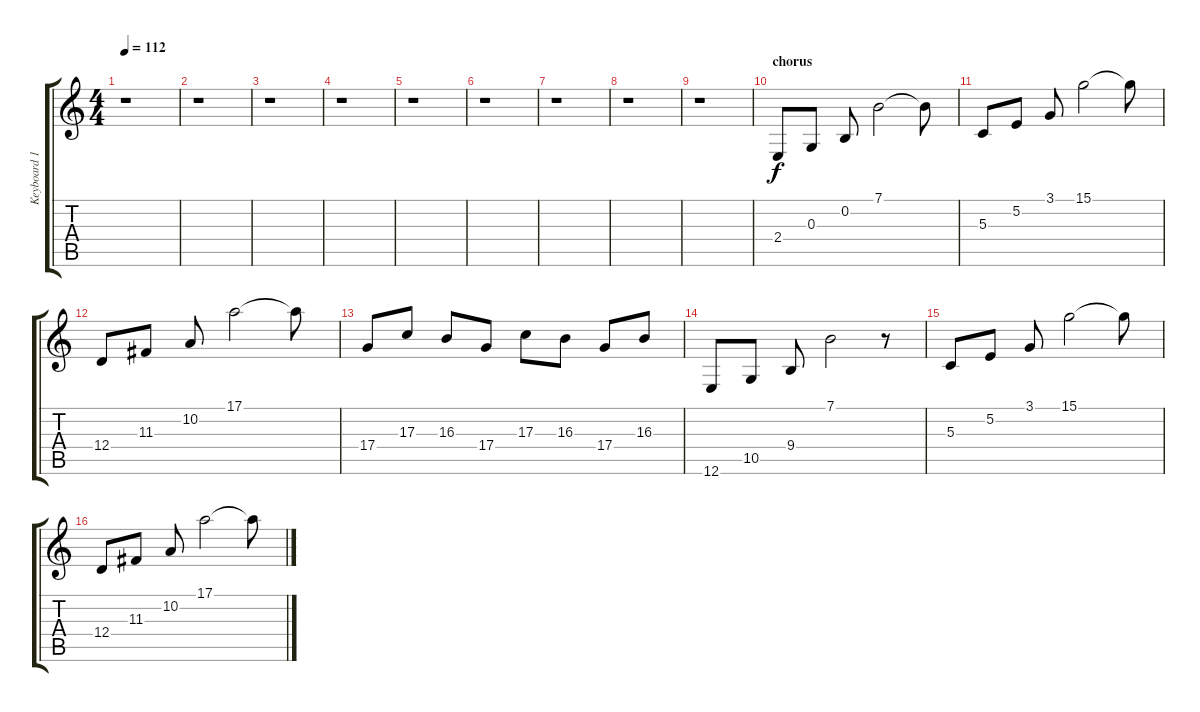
\track ("Keyboard 1" "Keyboard 1") {instrument honkytonkpiano}
\staff {score tabs}
\tuning (E4 B3 G3 D3 A2 E2) {hide}
\ts (4 4)
\tempo 112
\clef g2
\ks c
r.1{dy f} |
r.1 |
r.1 |
r.1 |
r.1 |
r.1 |
r.1 |
r.1 |
r.1 |
\section ("" "chorus")
2.4.8 0.3.8 0.2.8 7.1.2 7.1{t}.8 |
5.3.8 5.2.8 3.1.8 15.1.2 15.1{t}.8 |
12.4.8 11.3.8 10.2.8 17.1.2 17.1{t}.8 |
17.4.8 17.3.8 16.3.8 17.4.8 17.3.8 16.3.8 17.4.8 16.3.8 |
12.6.8 10.5.8 9.4.8 7.1.2 r.8 |
5.3.8 5.2.8 3.1.8 15.1.2 15.1{t}.8 |
12.4.8 11.3.8 10.2.8 17.1.2 17.1{t}.8
